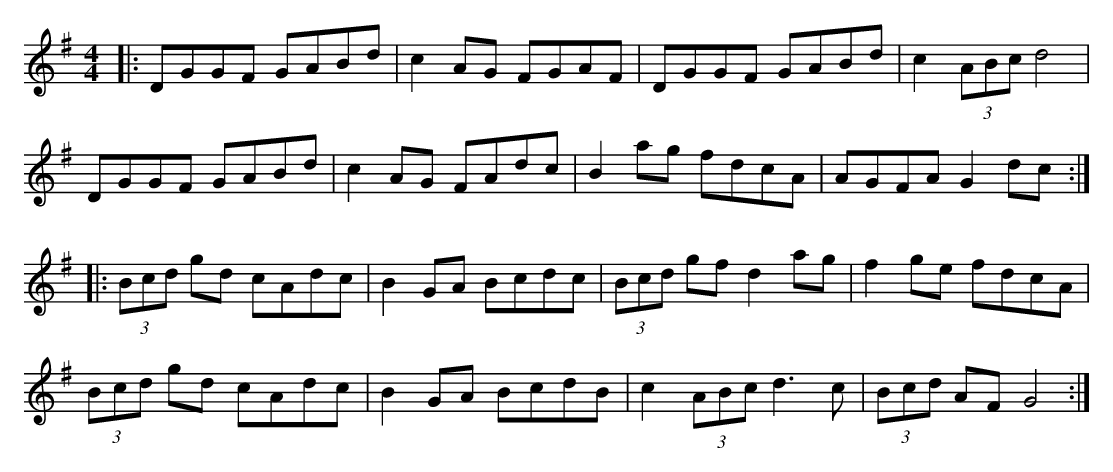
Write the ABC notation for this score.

X:1
M:4/4
K:G
|:DGGF GABd|c2 AG FGAF|DGGF GABd|c2 (3ABc d4|
DGGF GABd|c2 AG FAdc|B2 ag fdcA|AGFA G2 dc:|
|:(3Bcd gd cAdc|B2 GA Bcdc|(3Bcd gf d2 ag|f2 ge fdcA|
(3Bcd gd cAdc|B2 GA BcdB|c2 (3ABc d3c|(3Bcd AF G4:|
